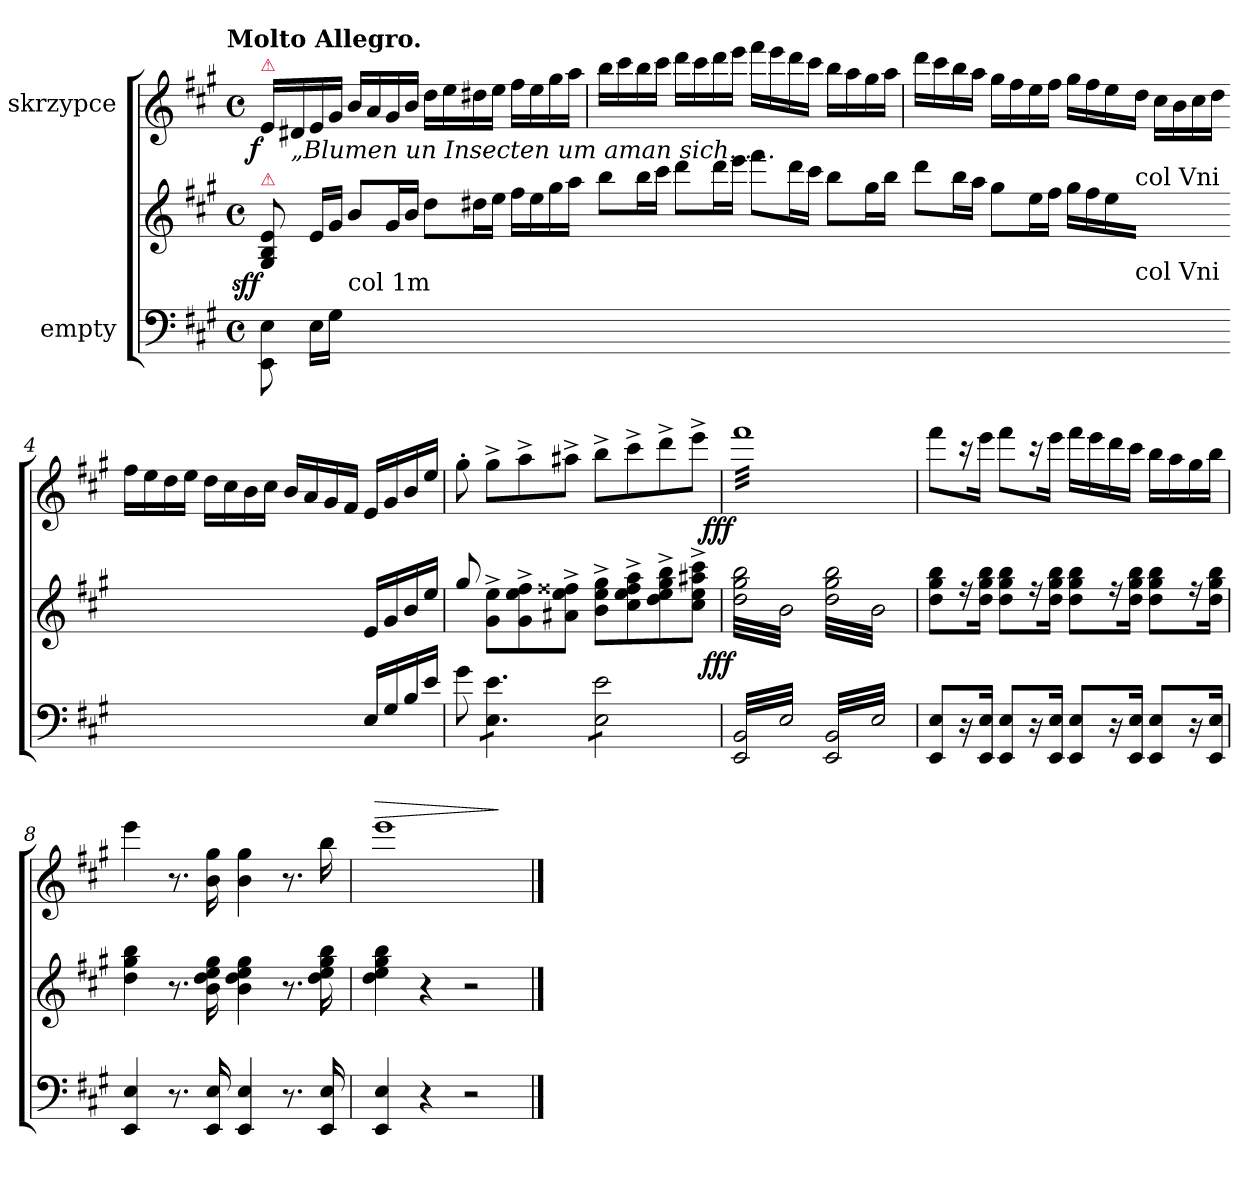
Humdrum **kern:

**kern	**kern	**dynam	**kern	**dynam
*part2	*part2	*part2	*part1	*part1
*staff3	*staff2	*staff2/3	*staff1	*staff1
*I"empty	*	*	*I"skrzypce	*
*clefF4	*clefG2	*	*clefG2	*
*k[f#c#g#]	*k[f#c#g#]	*	*k[f#c#g#]	*
*A:	*A:	*	*A:	*
!!LO:TX:omd:t=Molto Allegro.
*M4/4	*M4/4	*	*M4/4	*
*met(c)	*met(c)	*	*met(c)	*
=1	=1	=1	=1	=1
!	!	!	!LO:TX:a:color=crimson:t=⚠	!
!	!LO:TX:a:color=crimson:t=⚠	!	!	!
!	!	!LO:DY:rj	!	!LO:DY:rj
8EE\ 8E\	8G#/ 8B/ 8e/	sff	16e/LL	f
!	!	!	!LO:TX:b:i:t=„Blumen un Insecten um aman sich......	!
.	.	.	16d#X/	.
16E\LL	16e/LL	.	16e/	.
16G#\JJ	16g#/JJ	.	16g#/JJ	.
!LO:TX:a:t=col 1m	!	!	!	!
8B\Lyy	8b/L	.	16b/LL	.
.	.	.	16a/	.
16G#\Lyy	16g#/L	.	16g#/	.
16B\JJyy	16b/JJ	.	16b/JJ	.
8d\Lyy	8dd\L	.	16dd\LL	.
.	.	.	16ee\	.
16d#X\Lyy	16dd#X\L	.	16dd#X\	.
16e\JJyy	16ee\JJ	.	16ee\JJ	.
16f#\LLyy	16ff#\LL	.	16ff#\LL	.
16e\yy	16ee\	.	16ee\	.
16g#\yy	16gg#\	.	16gg#\	.
16a\JJyy	16aa\JJ	.	16aa\JJ	.
=2-	=2-	=2	=2	=2
8b\Lyy	8bb\L	.	16bb\LL	.
.	.	.	16ccc#\	.
16b\Lyy	16bb\L	.	16bb\	.
16cc#\JJyy	16ccc#\JJ	.	16ccc#\JJ	.
8dd\Lyy	8ddd\L	.	16ddd\LL	.
.	.	.	16ccc#\	.
16dd\Lyy	16ddd\L	.	16ddd\	.
16ee\JJyy	16eee\JJ	.	16eee\JJ	.
8ff#\Lyy	8fff#\L	.	16fff#\LL	.
.	.	.	16eee\	.
16dd\Lyy	16ddd\L	.	16ddd\	.
16cc#\JJyy	16ccc#\JJ	.	16ccc#\JJ	.
8b\Lyy	8bb\L	.	16bb\LL	.
.	.	.	16aa\	.
16g#\Lyy	16gg#\L	.	16gg#\	.
16b\JJyy	16bb\JJ	.	16aa\JJ	.
=3-	=3-	=3	=3	=3
8dd\Lyy	8ddd\L	.	16ddd\LL	.
.	.	.	16ccc#\	.
16b\Lyy	16bb\L	.	16bb\	.
16a\JJyy	16aa\JJ	.	16aa\JJ	.
8g#\Lyy	8gg#\L	.	16gg#\LL	.
.	.	.	16ff#\	.
16e\Lyy	16ee\L	.	16ee\	.
16f#\JJyy	16ff#\JJ	.	16ff#\JJ	.
16g#\LLyy	16gg#\LL	.	16gg#\LL	.
16f#\yy	16ff#\	.	16ff#\	.
16e\yy	16ee\	.	16ee\	.
!	!LO:TX:a:t=col Vni	!	!	!
!LO:TX:a:t=col Vni	!	!	!	!
16dn\JJyy	16ddn\JJyy	.	16dd\JJ	.
16c#\LLyy	16cc#\LLyy	.	16cc#\LL	.
16B\yy	16b\yy	.	16b\	.
16c#\yy	16cc#\yy	.	16cc#\	.
16d\JJyy	16dd\JJyy	.	16dd\JJ	.
=4-	=4-	=4-	=4-	=4-
16f#\LLyy	16ff#\LLyy	.	16ff#\LL	.
16e\yy	16ee\yy	.	16ee\	.
16d\yy	16dd\yy	.	16dd\	.
16e\JJyy	16ee\JJyy	.	16ee\JJ	.
16d\LLyy	16dd\LLyy	.	16dd\LL	.
16c#\yy	16cc#\yy	.	16cc#\	.
16B\yy	16b\yy	.	16b\	.
16c#\JJyy	16cc#\JJyy	.	16cc#\JJ	.
16B\LLyy	16b/LLyy	.	16b/LL	.
16A\yy	16a/yy	.	16a/	.
16G#\yy	16g#/yy	.	16g#/	.
16F#\JJyy	16f#/JJyy	.	16f#/JJ	.
16E/LL	16e/LL	.	16e/LL	.
16G#/	16g#/	.	16g#/	.
16B/	16b/	.	16b/	.
16e/JJ	16ee/JJ	.	16ee/JJ	.
=5	=5	=5	=5	=5
8g#\	8gg#/	.	8gg#'\	.
*tremolo	*	*	*	*
8E\ 8e\L	8g#^\ 8ee^\L	.	8gg#^\L	.
8E\ 8e\	8g#^\ 8ee^\ 8ff#^\	.	8aa^\	.
8E\ 8e\J	8a#X^\ 8ee^\ 8ff##X^\J	.	8aa#X^\J	.
8E\ 8e\L	8b^\ 8ee^\ 8gg#^\L	.	8bb^\L	.
8E\ 8e\	8cc#^\ 8ee^\ 8ff##^\ 8aa^\	.	8ccc#^\	.
8E\ 8e\	8dd^\ 8ee^\ 8gg#^\ 8bb^\	.	8ddd^\	.
8E\ 8e\J	8cc#^\ 8ee^\ 8aa#X^\ 8ccc#^\J	.	8eee^\J	.
=6	=6	=6	=6	=6
!	!	!LO:DY:rj	!	!LO:DY:rj
*	*tremolo	*	*	*
*	*	*	*tremolo	*
32EE/ 32BB/LLL	32dd\ 32gg#\ 32bb\LLL	fff	32fff#\LLL	fff
32E/	32b\	.	32fff#\	.
32EE/ 32BB/	32dd\ 32gg#\ 32bb\	.	32fff#\	.
32E/	32b\	.	32fff#\	.
32EE/ 32BB/	32dd\ 32gg#\ 32bb\	.	32fff#\	.
32E/	32b\	.	32fff#\	.
32EE/ 32BB/	32dd\ 32gg#\ 32bb\	.	32fff#\	.
32E/	32b\	.	32fff#\	.
32EE/ 32BB/	32dd\ 32gg#\ 32bb\	.	32fff#\	.
32E/	32b\	.	32fff#\	.
32EE/ 32BB/	32dd\ 32gg#\ 32bb\	.	32fff#\	.
32E/	32b\	.	32fff#\	.
32EE/ 32BB/	32dd\ 32gg#\ 32bb\	.	32fff#\	.
32E/	32b\	.	32fff#\	.
32EE/ 32BB/	32dd\ 32gg#\ 32bb\	.	32fff#\	.
32E/JJJ	32b\JJJ	.	32fff#\	.
32EE/ 32BB/LLL	32dd\ 32gg#\ 32bb\LLL	.	32fff#\	.
32E/	32b\	.	32fff#\	.
32EE/ 32BB/	32dd\ 32gg#\ 32bb\	.	32fff#\	.
32E/	32b\	.	32fff#\	.
32EE/ 32BB/	32dd\ 32gg#\ 32bb\	.	32fff#\	.
32E/	32b\	.	32fff#\	.
32EE/ 32BB/	32dd\ 32gg#\ 32bb\	.	32fff#\	.
32E/	32b\	.	32fff#\	.
32EE/ 32BB/	32dd\ 32gg#\ 32bb\	.	32fff#\	.
32E/	32b\	.	32fff#\	.
32EE/ 32BB/	32dd\ 32gg#\ 32bb\	.	32fff#\	.
32E/	32b\	.	32fff#\	.
32EE/ 32BB/	32dd\ 32gg#\ 32bb\	.	32fff#\	.
32E/	32b\	.	32fff#\	.
32EE/ 32BB/	32dd\ 32gg#\ 32bb\	.	32fff#\	.
32E/JJJ	32b\JJJ	.	32fff#\JJJ	.
*	*	*	*Xtremolo	*
*	*Xtremolo	*	*	*
*Xtremolo	*	*	*	*
=7	=7	=7	=7	=7
8EE/ 8E/L	8dd\ 8gg#\ 8bb\L	.	8fff#\L	.
.	.	.	.	.
.	.	.	.	.
.	.	.	.	.
16r	16r	.	16r	.
.	.	.	.	.
16EE/ 16E/Jk	16dd\ 16gg#\ 16bb\Jk	.	16eee\Jk	.
.	.	.	.	.
8EE/ 8E/L	8dd\ 8gg#\ 8bb\L	.	8fff#\L	.
16r	16r	.	16r	.
16EE/ 16E/Jk	16dd\ 16gg#\ 16bb\Jk	.	16eee\Jk	.
8EE/ 8E/L	8dd\ 8gg#\ 8bb\L	.	16fff#\LL	.
.	.	.	16eee\	.
16r	16r	.	16ddd\	.
16EE/ 16E/Jk	16dd\ 16gg#\ 16bb\Jk	.	16ccc#\JJ	.
8EE/ 8E/L	8dd\ 8gg#\ 8bb\L	.	16bb\LL	.
.	.	.	16aa\	.
16r	16r	.	16gg#\	.
16EE/ 16E/Jk	16dd\ 16gg#\ 16bb\Jk	.	16bb\JJ	.
=8	=8	=8	=8	=8
4EE/ 4E/	4dd\ 4gg#\ 4bb\	.	4eee\	.
8.r	8.r	.	8.r	.
16EE/ 16E/	16b\ 16dd\ 16ee\ 16gg#\	.	16b\ 16gg#\	.
4EE/ 4E/	4b\ 4dd\ 4ee\ 4gg#\	.	4b\ 4gg#\	.
8.r	8.r	.	8.r	.
16EE/ 16E/	16dd\ 16ee\ 16gg#\ 16bb\	.	16bb\	.
=9	=9	=9	=9	=9
!	!	!	!	!LO:HP:a
4EE/ 4E/	4dd\ 4ee\ 4gg#\ 4bb\	.	1eee\	>
4r	4r	.	.	.
2r	2r	.	.	.
.	.	.	.	]
==	==	==	==	==
*-	*-	*-	*-	*-
